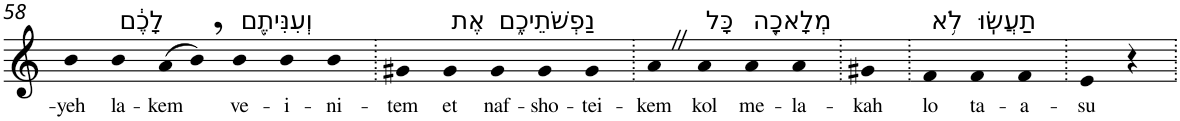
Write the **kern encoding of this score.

**kern	**text
*part1	*part1
*staff1	*staff1
*I"Piano	*
*I'Pno	*
!!LO:PB:g=z
*clefG2	*
*k[]	*
=58	=58
!	!LO:LY:b
4b	-yeh
!LO:TX:a:t=לָכֶ֔ם	!
!	!LO:LY:b
4b	la-
!	!LO:LY:b
(>8a	-kem
8b,)	.
!LO:TX:a:t=וְעִנִּיתֶ֖ם	!
!	!LO:LY:b
4b	ve-
!	!LO:LY:b
4b	-i-
!	!LO:LY:b
4b	-ni-
=59.	=59.
!	!LO:LY:b
4g#X	-tem
!LO:TX:a:t=אֶת	!
!	!LO:LY:b
4g#	et
!LO:TX:a:t=נַפְשֹׁתֵיכֶ֑ם	!
!	!LO:LY:b
4g#	naf-
!	!LO:LY:b
4g#	-sho-
!	!LO:LY:b
4g#	-tei-
=60.	=60.
!	!LO:LY:b
4aZ	-kem
!LO:TX:a:t=כָּל	!
!	!LO:LY:b
4a	kol
!LO:TX:a:t=מְלָאכָ֖ה	!
!	!LO:LY:b
4a	me-
!	!LO:LY:b
4a	-la-
=61.	=61.
!	!LO:LY:b
4g#X	-kah
=62.	=62.
!LO:TX:a:t=לֹ֥א	!
!	!LO:LY:b
4f	lo
!LO:TX:a:t=תַעֲשֽׂוּ	!
!	!LO:LY:b
4f	ta-
!	!LO:LY:b
4f	-a-
=63.	=63.
!	!LO:LY:b
4e	-su
4r	.
=.	=.
*-	*-
